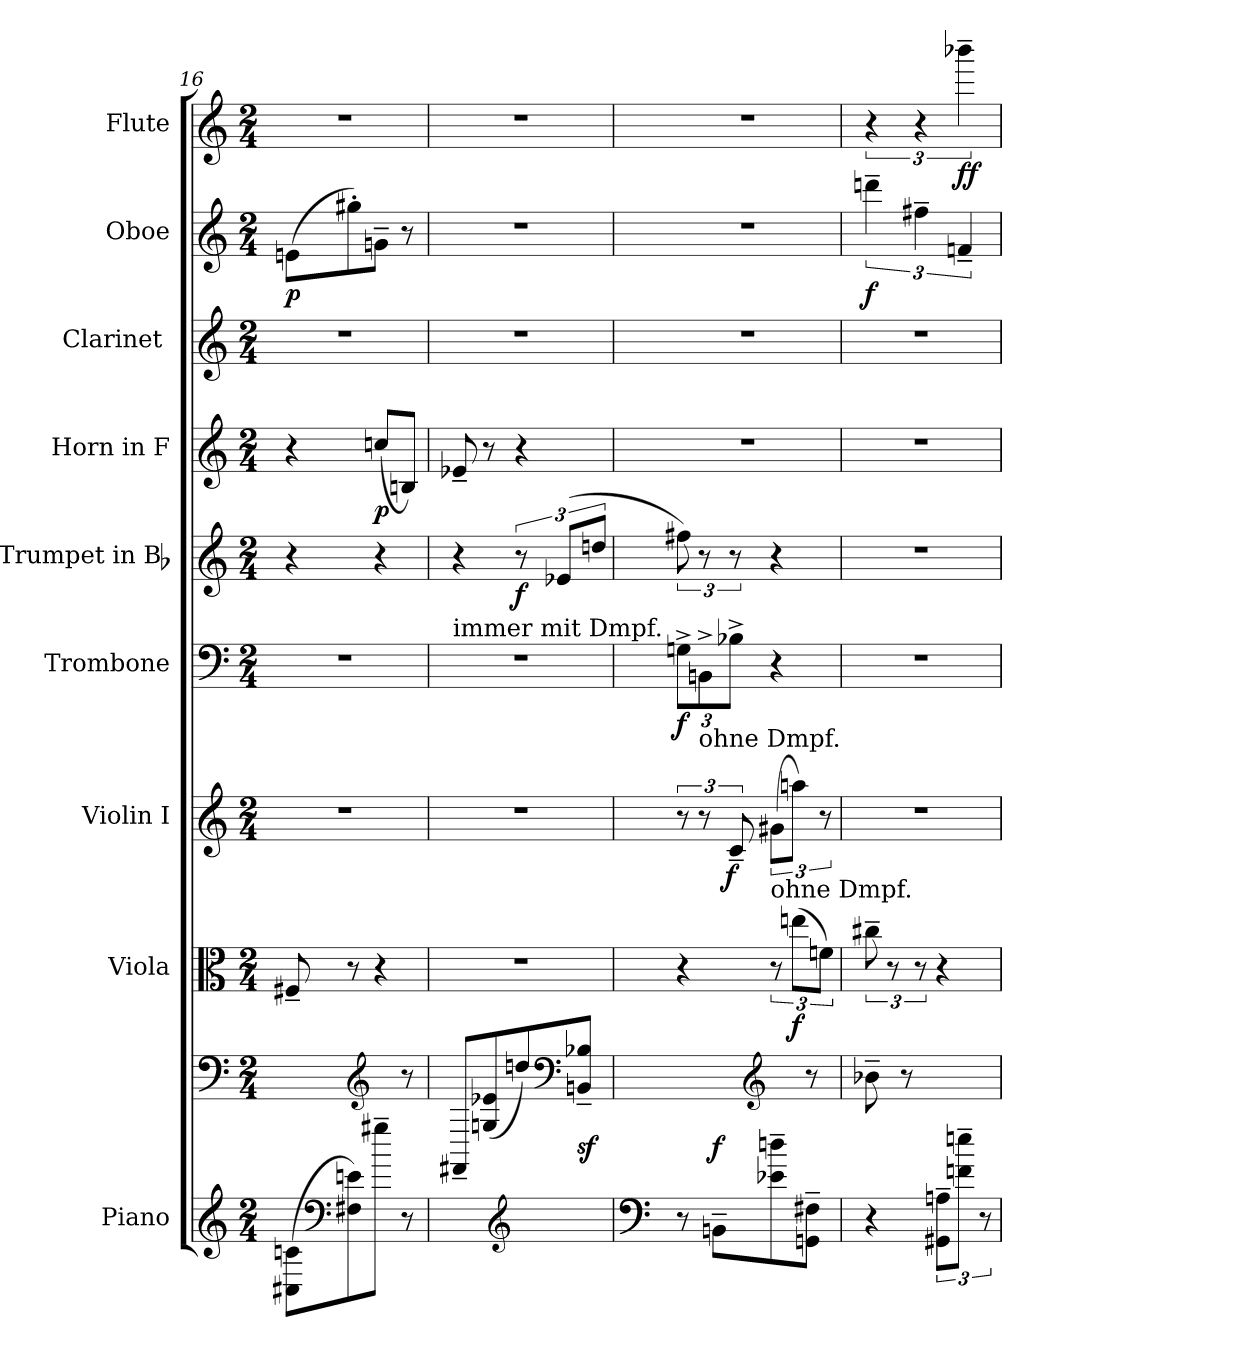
**kern	**kern	**dynam	**kern	**dynam	**kern	**dynam	**kern	**dynam	**kern	**dynam	**kern	**dynam	**kern	**kern	**dynam	**kern	**dynam
*part9	*part9	*part9	*part8	*part8	*part7	*part7	*part6	*part6	*part5	*part5	*part4	*part4	*part3	*part2	*part2	*part1	*part1
*staff10	*staff9	*staff9/10	*staff8	*staff8	*staff7	*staff7	*staff6	*staff6	*staff5	*staff5	*staff4	*staff4	*staff3	*staff2	*staff2	*staff1	*staff1
*I"Piano	*	*	*I"Viola	*	*I"Violin I	*	*I"Trombone	*	*I"Trumpet in Bb	*	*I"Horn in F	*	*I"Clarinet [C]	*I"Oboe	*	*I"Flute	*
*I'Pno.	*	*	*I'Vla.	*	*I'Vln. I	*	*I'Tbn.	*	*I'Tpt.	*	*I'Hn.	*	*I'Cl.	*I'Ob.	*	*I'Fl.	*
*clefG2	*clefF4	*	*clefC3	*	*clefG2	*	*clefF4	*	*clefG2	*	*clefG2	*	*clefG2	*clefG2	*	*clefG2	*
*k[]	*k[]	*	*k[]	*	*k[]	*	*k[]	*	*k[]	*	*	*	*k[]	*k[]	*	*k[]	*
*M2/4	*M2/4	*	*M2/4	*	*M2/4	*	*M2/4	*	*M2/4	*	*M2/4	*	*M2/4	*M2/4	*	*M2/4	*
=16	=16	=16	=16	=16	=16	=16	=16	=16	=16	=16	=16	=16	=16	=16	=16	=16	=16
(8C#X\ 8cn\L	4ryy	.	8F#X~	.	2r	.	2r	.	4r	.	4r	.	2r	(8enL	p	2r	.
*clefF4	*	*	*	*	*	*	*	*	*	*	*	*	*	*	*	*	*
8F#X 8en)	.	.	8r	.	.	.	.	.	.	.	.	.	.	8gg#X')	.	.	.
*	*clefG2	*	*	*	*	*	*	*	*	*	*	*	*	*	*	*	*
8gg#X~\J	8ryy	.	4r	.	.	.	.	.	4r	.	(8ccn/L	p	.	8gn~J	.	.	.
8r	8r	.	.	.	.	.	.	.	.	.	8Bn/J)	.	.	8r	.	.	.
=17	=17	=17	=17	=17	=17	=17	=17	=17	=17	=17	=17	=17	=17	=17	=17	=17	=17
!	!	!	!	!	!	!	!LO:TX:a:t=immer mit Dmpf.	!	!	!	!	!	!	!	!	!	!
8ryy	8FF#X~/L	.	2r	.	2r	.	2r	.	4r	.	8e-X~	.	2r	2r	.	2r	.
8ryy	(8Gn 8e-X	.	.	.	.	.	.	.	.	.	8r	.	.	.	.	.	.
*clefG2	*	*	*	*	*	*	*	*	*	*	*	*	*	*	*	*	*
8ryy	8ddn/)	.	.	.	.	.	.	.	12r	f	4r	.	.	.	.	.	.
*	*clefF4	*	*	*	*	*	*	*	*	*	*	*	*	*	*	*	*
.	.	.	.	.	.	.	.	.	(12e-XL	.	.	.	.	.	.	.	.
8ryy	8BBn~ 8B-X~J	sf	.	.	.	.	.	.	.	.	.	.	.	.	.	.	.
.	.	.	.	.	.	.	.	.	12ddnJ	.	.	.	.	.	.	.	.
=18	=18	=18	=18	=18	=18	=18	=18	=18	=18	=18	=18	=18	=18	=18	=18	=18	=18
*clefF4	*	*	*	*	*	*	*	*	*	*	*	*	*	*	*	*	*
*	*^	*	*	*	*	*	*	*	*	*	*	*	*	*	*	*	*
8r	4ryy	8ryy	.	4r	.	12r	.	12Gn^L	f	12ff#X)	.	2r	.	2r	2r	.	2r	.
!	!	!	!	!	!	!LO:TX:a:t=ohne Dmpf.	!	!	!	!	!	!	!	!	!	!	!	!
.	.	.	.	.	.	12r	.	12BBn^	.	12r	.	.	.	.	.	.	.	.
8BBn~L	.	4.ryy	f	.	.	.	.	.	.	.	.	.	.	.	.	.	.	.
.	.	.	.	.	.	12c~	f	12B-X^J	.	12r	.	.	.	.	.	.	.	.
*	*clefG2	*	*	*	*	*	*	*	*	*	*	*	*	*	*	*	*	*
!	!	!	!	!LO:TX:a:t=ohne Dmpf.	!	!	!	!	!	!	!	!	!	!	!	!	!	!
8e-X~\ 8ddn~\	8ryy	.	.	12r	.	(12g#XL	.	4r	.	4r	.	.	.	.	.	.	.	.
.	.	.	.	(12eenL	f	12aanJ)	.	.	.	.	.	.	.	.	.	.	.	.
8GGn~ 8F#X~J	8r	.	.	.	.	.	.	.	.	.	.	.	.	.	.	.	.	.
.	.	.	.	12fnJ)	.	12r	.	.	.	.	.	.	.	.	.	.	.	.
*	*v	*v	*	*	*	*	*	*	*	*	*	*	*	*	*	*	*	*
=19	=19	=19	=19	=19	=19	=19	=19	=19	=19	=19	=19	=19	=19	=19	=19	=19	=19
4r	8b-X~	.	12cc#X~	.	2r	.	2r	.	2r	.	2r	.	2r	6dddn~	f	6r	.
.	.	.	12r	.	.	.	.	.	.	.	.	.	.	.	.	.	.
.	8r	.	.	.	.	.	.	.	.	.	.	.	.	.	.	.	.
.	.	.	12r	.	.	.	.	.	.	.	.	.	.	6ff#X~	.	6r	.
12GG#X~ 12An~L	12ryy	.	4r	.	.	.	.	.	.	.	.	.	.	.	.	.	.
12fn~\ 12een~\J	12ryy	.	.	.	.	.	.	.	.	.	.	.	.	6fn~	.	6bbb-X~	ff
12r	12ryy	.	.	.	.	.	.	.	.	.	.	.	.	.	.	.	.
=	=	=	=	=	=	=	=	=	=	=	=	=	=	=	=	=	=
*-	*-	*-	*-	*-	*-	*-	*-	*-	*-	*-	*-	*-	*-	*-	*-	*-	*-
